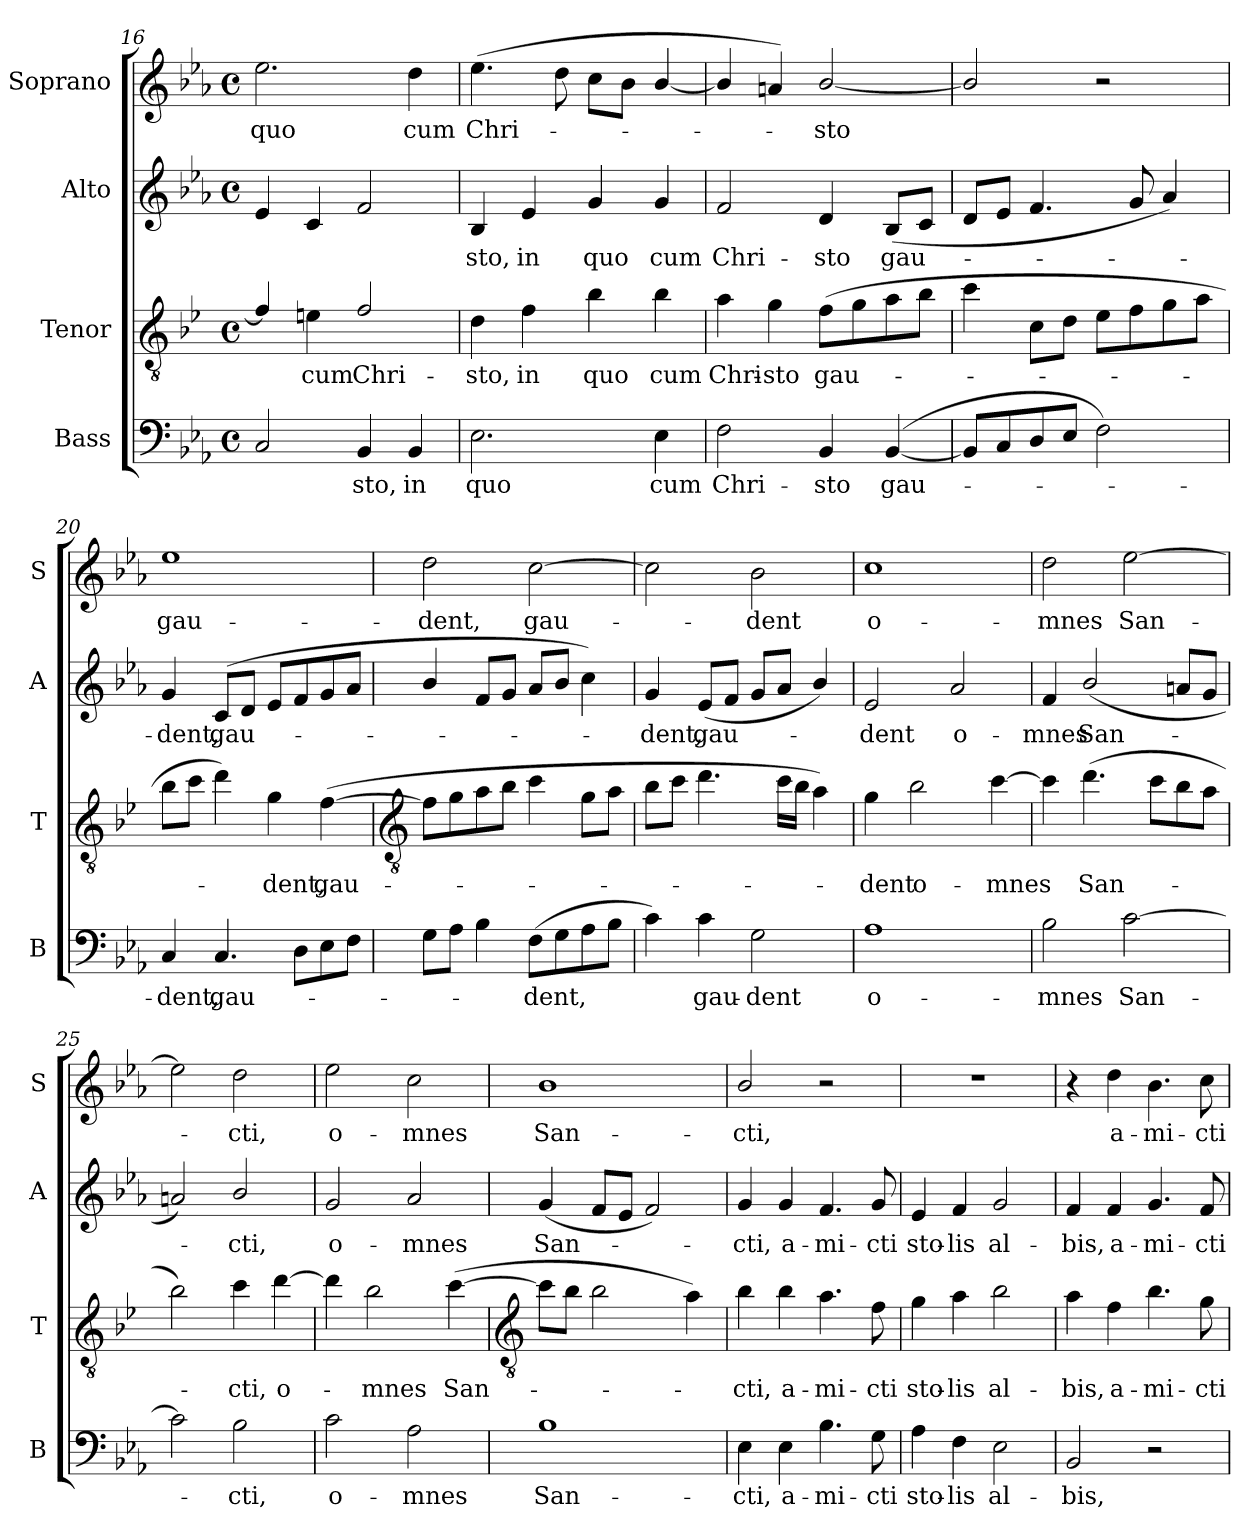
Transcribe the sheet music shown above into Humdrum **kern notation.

**kern	**text	**kern	**text	**kern	**text	**kern	**text
*part4	*part4	*part3	*part3	*part2	*part2	*part1	*part1
*staff4	*staff4	*staff3	*staff3	*staff2	*staff2	*staff1	*staff1
*I"Bass	*	*I"Tenor	*	*I"Alto	*	*I"Soprano	*
*I'B	*	*I'T	*	*I'A	*	*I'S	*
!!LO:LB:g=z
*clefF4	*	*clefGv2	*	*clefG2	*	*clefG2	*
*	*	*ITrd4c7	*	*	*	*	*
*k[b-e-a-]	*	*k[b-e-a-]	*	*k[b-e-a-]	*	*k[b-e-a-]	*
*E-:	*	*E-:	*	*E-:	*	*E-:	*
*M4/4	*	*M4/4	*	*M4/4	*	*M4/4	*
*met(c)	*	*met(c)	*	*met(c)	*	*met(c)	*
=16	=16	=16	=16	=16	=16	=16	=16
!	!	!	!	!	!	!	!LO:LY:b
2C	.	4B-/]	.	4e-	.	2.ee-	quo
!	!	!	!LO:LY:b	!	!	!	!
.	.	4An	cum	4c	.	.	.
!	!LO:LY:b	!	!LO:LY:b	!	!	!	!
4BB-	sto,	2B-/	Chri-	2f	.	.	.
!	!LO:LY:b	!	!	!	!	!	!LO:LY:b
4BB-	in	.	.	.	.	4dd	cum
=17	=17	=17	=17	=17	=17	=17	=17
!	!LO:LY:b	!	!LO:LY:b	!	!LO:LY:b	!	!LO:LY:b
2.E-	quo	4G	-sto,	4B-	sto,	(<4.ee-	Chri-
!	!	!	!LO:LY:b	!	!LO:LY:b	!	!
.	.	4B-	in	4e-	in	.	.
.	.	.	.	.	.	8dd	.
!	!	!	!LO:LY:b	!	!LO:LY:b	!	!
.	.	4e-	quo	4g	quo	8ccL	.
.	.	.	.	.	.	8b-J	.
!	!LO:LY:b	!	!LO:LY:b	!	!LO:LY:b	!	!
4E-	cum	4e-	cum	4g	cum	[4b-/	.
=18	=18	=18	=18	=18	=18	=18	=18
!	!LO:LY:b	!	!LO:LY:b	!	!LO:LY:b	!	!
2F	Chri-	4d	Chri-	2f	Chri-	4b-/]	.
!	!	!	!LO:LY:b	!	!	!	!
.	.	4c	-sto	.	.	4an)	.
!	!LO:LY:b	!	!LO:LY:b	!	!LO:LY:b	!	!LO:LY:b
4BB-	-sto	(>8B-L	gau-	4d	-sto	[2b-/	sto
.	.	8c	.	.	.	.	.
!	!LO:LY:b	!	!	!	!LO:LY:b	!	!
(<[4BB-	gau-	8d	.	(<8B-L	gau-	.	.
.	.	8e-J	.	8cJ	.	.	.
=19	=19	=19	=19	=19	=19	=19	=19
8BB-L]	.	4f	.	8dL	.	2b-/]	.
8C	.	.	.	8e-J	.	.	.
8D	.	8FL	.	4.f	.	.	.
8E-J	.	8GJ	.	.	.	.	.
2F)	.	8A-L	.	.	.	2r	.
.	.	8B-	.	8g	.	.	.
.	.	8c	.	4a-)	.	.	.
.	.	8dJ	.	.	.	.	.
=20	=20	=20	=20	=20	=20	=20	=20
!	!LO:LY:b	!	!	!	!LO:LY:b	!	!LO:LY:b
4C	dent,	8e-L	.	4g	dent,	1ee-	gau-
.	.	8fJ	.	.	.	.	.
!	!LO:LY:b	!	!	!	!LO:LY:b	!	!
4.C	gau-	4g)	.	(<8cL	gau-	.	.
.	.	.	.	8dJ	.	.	.
!	!	!	!LO:LY:b	!	!	!	!
.	.	4c	dent,	8e-L	.	.	.
8DL	.	.	.	8f	.	.	.
!	!	!	!LO:LY:b	!	!	!	!
8E-	.	(>[4B-	gau-	8g	.	.	.
8FJ	.	.	.	8a-J	.	.	.
!!LO:LB:g=z
=21	=21	=21	=21	=21	=21	=21	=21
*	*	*clefGv2	*	*	*	*	*
!	!	!	!	!	!	!	!LO:LY:b
8GL	.	8B-L]	.	4b-/	.	2dd	-dent,
8A-J	.	8c	.	.	.	.	.
4B-	.	8d	.	8fL	.	.	.
.	.	8e-J	.	8gJ	.	.	.
!	!LO:LY:b	!	!	!	!	!	!LO:LY:b
(>8FL	dent,	4f	.	8a-L	.	[2cc	gau-
8G	.	.	.	8b-J	.	.	.
8A-	.	8cL	.	4cc)	.	.	.
8B-J	.	8dJ	.	.	.	.	.
=22	=22	=22	=22	=22	=22	=22	=22
!	!	!	!	!	!LO:LY:b	!	!
4c)	.	8e-L	.	4g	dent,	2cc]	.
.	.	8fJ	.	.	.	.	.
!	!LO:LY:b	!	!	!	!LO:LY:b	!	!
4c	gau-	4.g	.	(<8e-L	gau-	.	.
.	.	.	.	8fJ	.	.	.
!	!LO:LY:b	!	!	!	!	!	!LO:LY:b
2G	-dent	.	.	8gL	.	2b-	dent
.	.	16fLL	.	8a-J	.	.	.
.	.	16e-JJ	.	.	.	.	.
.	.	4d)	.	4b-/)	.	.	.
=23	=23	=23	=23	=23	=23	=23	=23
!	!LO:LY:b	!	!LO:LY:b	!	!LO:LY:b	!	!LO:LY:b
1A-	o-	4c	dent	2e-	dent	1cc	o-
!	!	!	!LO:LY:b	!	!	!	!
.	.	2e-	o-	.	.	.	.
!	!	!	!	!	!LO:LY:b	!	!
.	.	.	.	2a-	o-	.	.
!	!	!	!LO:LY:b	!	!	!	!
.	.	[4f	-mnes	.	.	.	.
=24	=24	=24	=24	=24	=24	=24	=24
!	!LO:LY:b	!	!	!	!LO:LY:b	!	!LO:LY:b
2B-	-mnes	4f]	.	4f	-mnes	2dd	-mnes
!	!	!	!LO:LY:b	!	!LO:LY:b	!	!
.	.	(>4.g	San-	(<2b-/	San-	.	.
!	!LO:LY:b	!	!	!	!	!	!LO:LY:b
[2c	San-	.	.	.	.	[2ee-	San-
.	.	8fL	.	.	.	.	.
.	.	8e-	.	8anL	.	.	.
.	.	8dJ	.	8gJ	.	.	.
=25	=25	=25	=25	=25	=25	=25	=25
2c]	.	2e-)	.	2an)	.	2ee-]	.
!	!LO:LY:b	!	!LO:LY:b	!	!LO:LY:b	!	!LO:LY:b
2B-	cti,	4f	cti,	2b-/	cti,	2dd	cti,
!	!	!	!LO:LY:b	!	!	!	!
.	.	[4g	o-	.	.	.	.
=26	=26	=26	=26	=26	=26	=26	=26
!	!LO:LY:b	!	!	!	!LO:LY:b	!	!LO:LY:b
2c	o-	4g]	.	2g	o-	2ee-	o-
!	!	!	!LO:LY:b	!	!	!	!
.	.	2e-	mnes	.	.	.	.
!	!LO:LY:b	!	!	!	!LO:LY:b	!	!LO:LY:b
2A-	-mnes	.	.	2a-	-mnes	2cc	-mnes
!	!	!	!LO:LY:b	!	!	!	!
.	.	(>[4f	San-	.	.	.	.
!!LO:LB:g=z
=27	=27	=27	=27	=27	=27	=27	=27
*	*	*clefGv2	*	*	*	*	*
!	!LO:LY:b	!	!	!	!LO:LY:b	!	!LO:LY:b
1B-	San-	8fL]	.	(<4g	San-	1b-	San-
.	.	8e-J	.	.	.	.	.
.	.	2e-	.	8fL	.	.	.
.	.	.	.	8e-J	.	.	.
.	.	.	.	2f)	.	.	.
.	.	4d)	.	.	.	.	.
=28	=28	=28	=28	=28	=28	=28	=28
!	!LO:LY:b	!	!LO:LY:b	!	!LO:LY:b	!	!LO:LY:b
4E-	cti,	4e-	cti,	4g	cti,	2b-/	-cti,
!	!LO:LY:b	!	!LO:LY:b	!	!LO:LY:b	!	!
4E-	a-	4e-	a-	4g	a-	.	.
!	!LO:LY:b	!	!LO:LY:b	!	!LO:LY:b	!	!
4.B-	-mi-	4.d	-mi-	4.f	-mi-	2r	.
!	!LO:LY:b	!	!LO:LY:b	!	!LO:LY:b	!	!
8G	-cti	8B-	-cti	8g	-cti	.	.
=29	=29	=29	=29	=29	=29	=29	=29
!	!LO:LY:b	!	!LO:LY:b	!	!LO:LY:b	!	!
4A-	sto-	4c	sto-	4e-	sto-	1r	.
!	!LO:LY:b	!	!LO:LY:b	!	!LO:LY:b	!	!
4F	-lis	4d	-lis	4f	-lis	.	.
!	!LO:LY:b	!	!LO:LY:b	!	!LO:LY:b	!	!
2E-	al-	2e-	al-	2g	al-	.	.
=30	=30	=30	=30	=30	=30	=30	=30
!	!LO:LY:b	!	!LO:LY:b	!	!LO:LY:b	!	!
2BB-	-bis,	4d	-bis,	4f	-bis,	4r	.
!	!	!	!LO:LY:b	!	!LO:LY:b	!	!LO:LY:b
.	.	4B-	a-	4f	a-	4dd	a-
!	!	!	!LO:LY:b	!	!LO:LY:b	!	!LO:LY:b
2r	.	4.e-	-mi-	4.g	-mi-	4.b-	-mi-
!	!	!	!LO:LY:b	!	!LO:LY:b	!	!LO:LY:b
.	.	8c	-cti	8f	-cti	8cc	-cti
=	=	=	=	=	=	=	=
*-	*-	*-	*-	*-	*-	*-	*-
